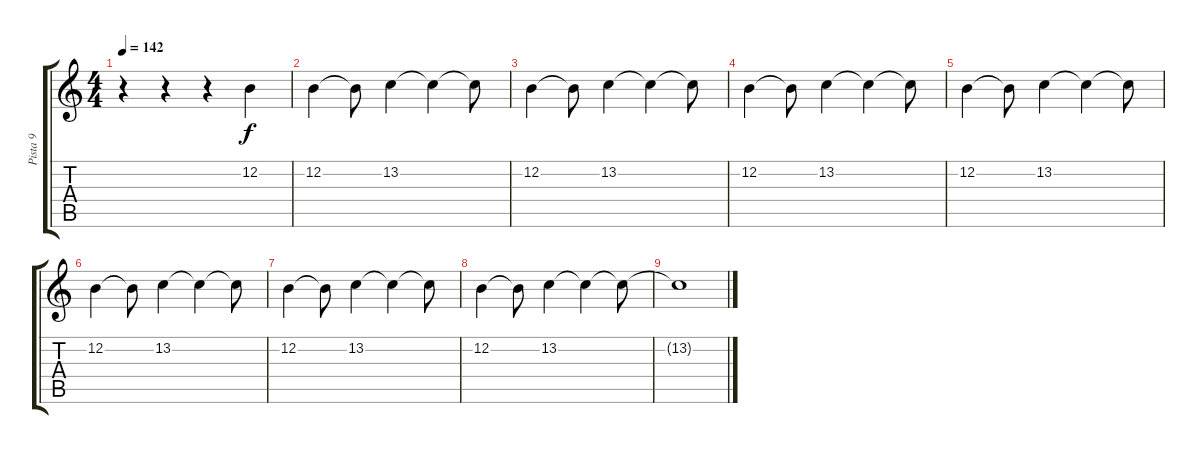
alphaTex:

\track ("Pista 9" "Pista 9") {instrument violin}
\staff {score tabs}
\tuning (E4 B3 G3 D3 A2 E2) {hide}
\ts (4 4)
\tempo 142
\clef g2
\ks c
r.4{dy f} r.4 r.4 12.2.4 |
12.2.4 12.2{t}.8 13.2.4 13.2{t}.4 13.2{t}.8 |
12.2.4 12.2{t}.8 13.2.4 13.2{t}.4 13.2{t}.8 |
12.2.4 12.2{t}.8 13.2.4 13.2{t}.4 13.2{t}.8 |
12.2.4 12.2{t}.8 13.2.4 13.2{t}.4 13.2{t}.8 |
12.2.4 12.2{t}.8 13.2.4 13.2{t}.4 13.2{t}.8 |
12.2.4 12.2{t}.8 13.2.4 13.2{t}.4 13.2{t}.8 |
12.2.4 12.2{t}.8 13.2.4 13.2{t}.4 13.2{t}.8 |
13.2{t}.1{volume 0}
